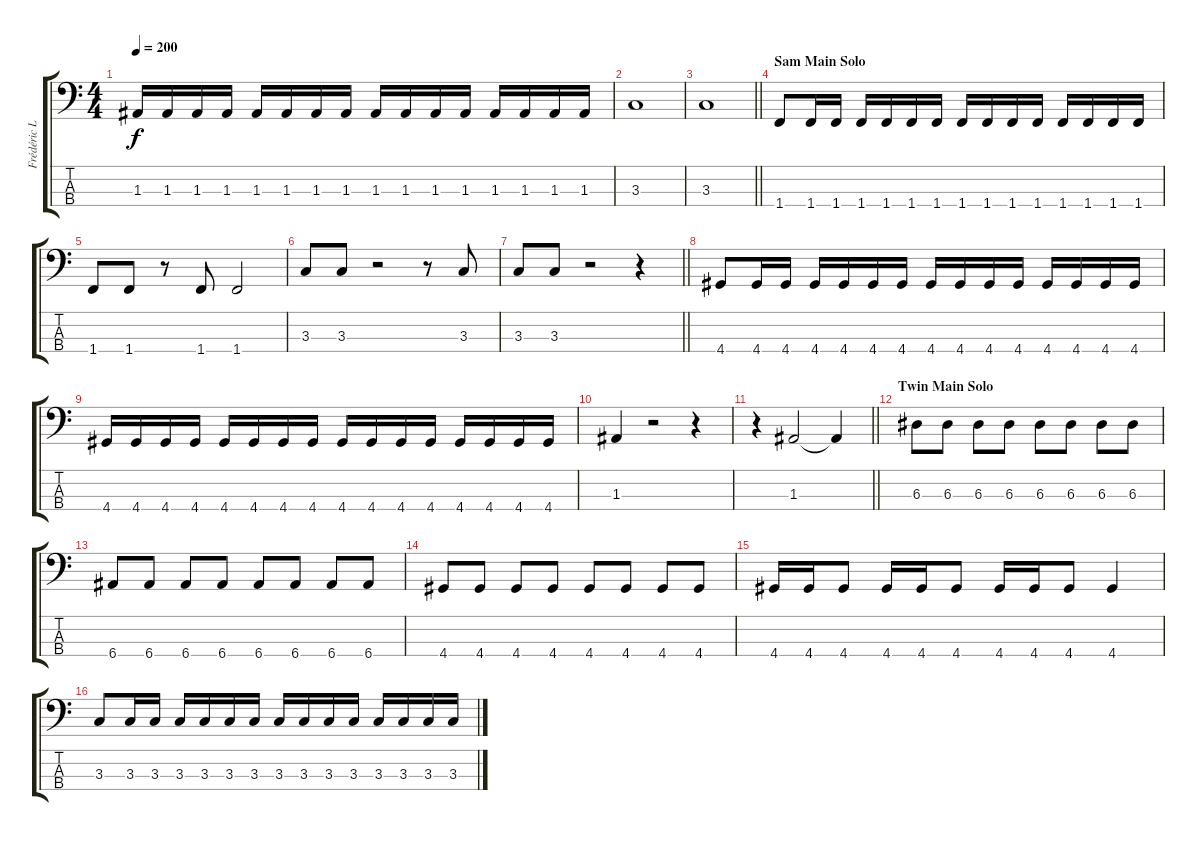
\track ("Frédéric Leclercq (Bass)" "Frédéric L") {instrument electricbassfinger}
\staff {score tabs}
\tuning (G2 D2 A1 E1) {hide}
\ts (4 4)
\tempo 200
\clef f4
\ks aminor
1.3.16{dy f} 1.3.16 1.3.16 1.3.16 1.3.16 1.3.16 1.3.16 1.3.16 1.3.16 1.3.16 1.3.16 1.3.16 1.3.16 1.3.16 1.3.16 1.3.16 |
3.3.1 |
\barLineRight lightlight
3.3.1 |
\section ("" "Sam Main Solo")
1.4.8 1.4.16 1.4.16 1.4.16 1.4.16 1.4.16 1.4.16 1.4.16 1.4.16 1.4.16 1.4.16 1.4.16 1.4.16 1.4.16 1.4.16 |
1.4.8 1.4.8 r.8 1.4.8 1.4.2 |
3.3.8 3.3.8 r.2 r.8 3.3.8 |
\barLineRight lightlight
3.3.8 3.3.8 r.2 r.4 |
4.4.8 4.4.16 4.4.16 4.4.16 4.4.16 4.4.16 4.4.16 4.4.16 4.4.16 4.4.16 4.4.16 4.4.16 4.4.16 4.4.16 4.4.16 |
4.4.16 4.4.16 4.4.16 4.4.16 4.4.16 4.4.16 4.4.16 4.4.16 4.4.16 4.4.16 4.4.16 4.4.16 4.4.16 4.4.16 4.4.16 4.4.16 |
1.3.4 r.2 r.4 |
\barLineRight lightlight
r.4 1.3.2 1.3{t}.4 |
\section ("" "Twin Main Solo")
6.3.8 6.3.8 6.3.8 6.3.8 6.3.8 6.3.8 6.3.8 6.3.8 |
6.4.8 6.4.8 6.4.8 6.4.8 6.4.8 6.4.8 6.4.8 6.4.8 |
4.4.8 4.4.8 4.4.8 4.4.8 4.4.8 4.4.8 4.4.8 4.4.8 |
4.4.16 4.4.16 4.4.8 4.4.16 4.4.16 4.4.8 4.4.16 4.4.16 4.4.8 4.4.4 |
3.3.8 3.3.16 3.3.16 3.3.16 3.3.16 3.3.16 3.3.16 3.3.16 3.3.16 3.3.16 3.3.16 3.3.16 3.3.16 3.3.16 3.3.16
